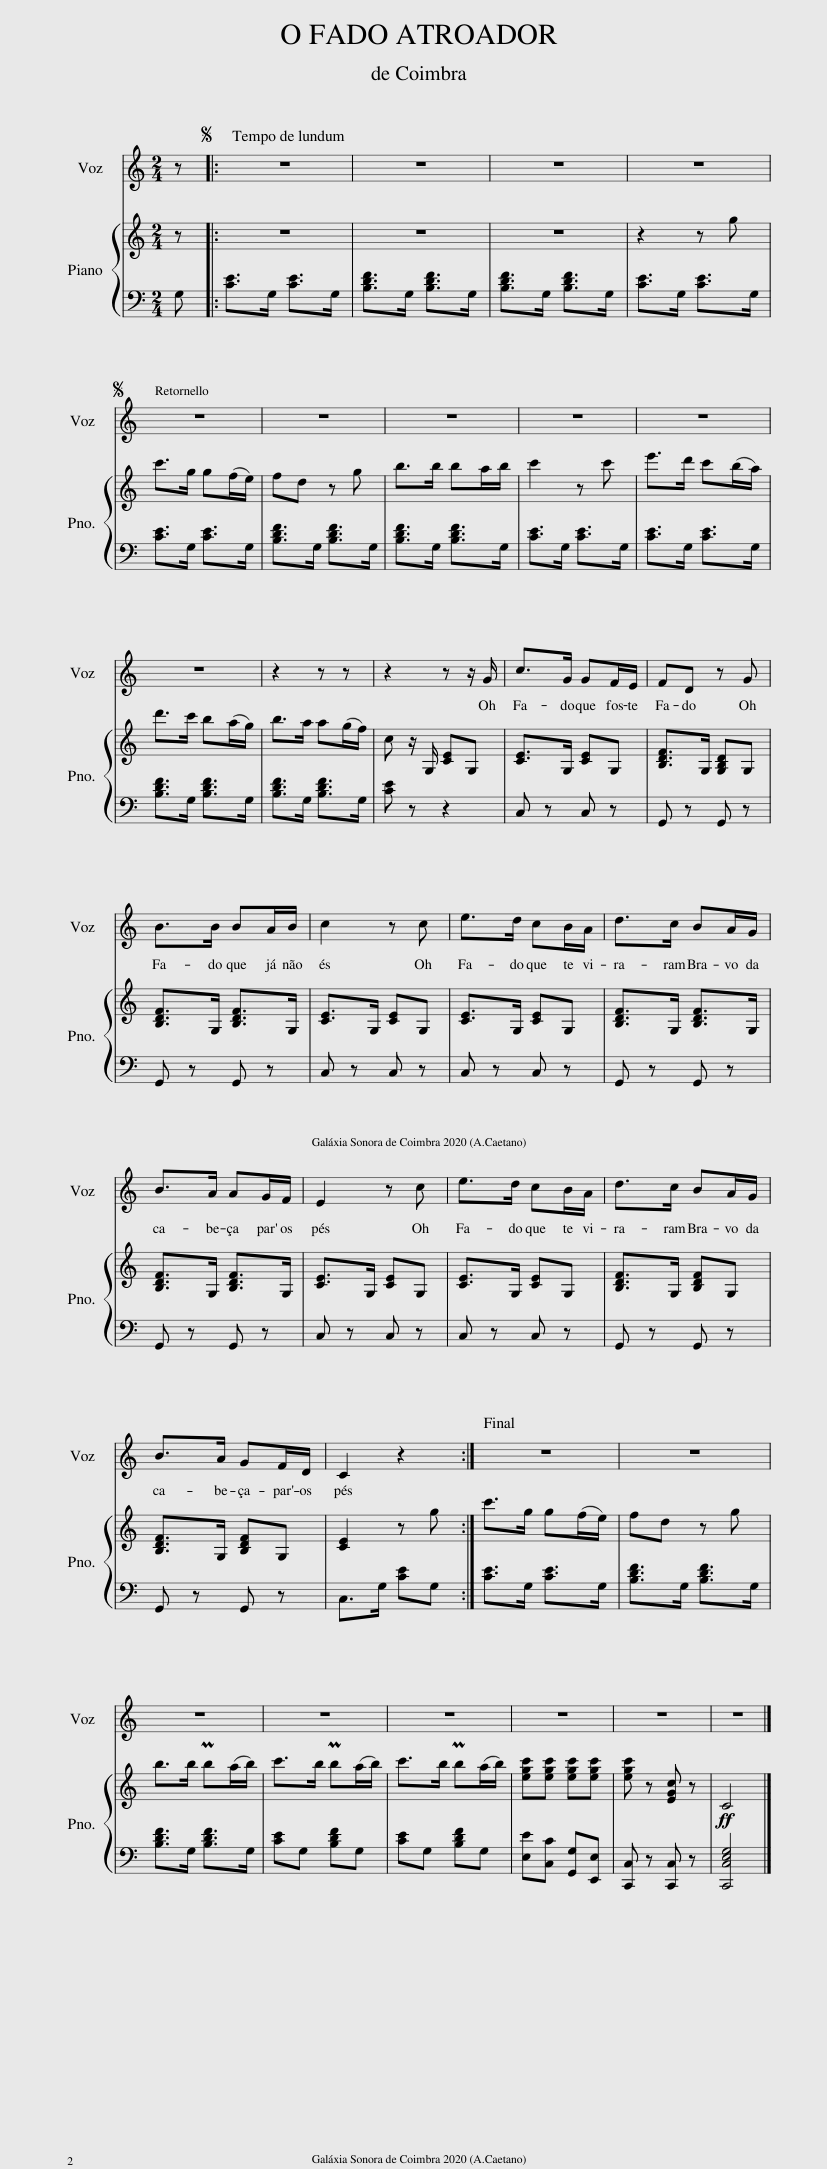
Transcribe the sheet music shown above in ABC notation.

X:1
%%score 1 { 2 | 3 }
L:1/8
Q:1/4=60
M:2/4
I:linebreak $
K:C
V:1 treble
V:2 treble
V:3 bass
V:1
 z |:S z4 | z4 | z4 | z4 |$ %5
S z4 | z4 | z4 | z4 | z4 |$ %10
 z4 | z2 z z | z2 z z/ G/ | c>G GF/E/ | FD z G |$ %15
 B>B BA/B/ | c2 z c | e>d cB/A/ | d>c BA/G/ |$ B>A AG/F/ | %20
 E2 z c | e>d cB/A/ | d>c BA/G/ |$ B>A GF/D/ | C2 z2 :| %25
 z4!fine! | z4 |$ z4 | z4 | z4 | %30
 z4 | z4 | z4 |] %33
V:2
 z |: z4 | z4 | z4 | z2 z g |$ %5
 c'>g g(f/e/) | fd z g | b>b ba/b/ | c'2 z c' | e'>d' c'(b/a/) |$ %10
 d'>c' b(a/g/) | b>a a(g/f/) | c z/ G,/ [CE]G, | [CE]>G, [CE]G, | [B,DF]>G, [G,B,D]G, |$ %15
 [B,DF]>G, [B,DF]>G, | [CE]>G, [CE]G, | [CE]>G, [CE]G, | [B,DF]>G, [B,DF]>G, |$ [B,DF]>G, [B,DF]>G, | %20
 [CE]>G, [CE]G, | [CE]>G, [CE]G, | [B,DF]>G, [B,DF]G, |$ [B,DF]>G, [B,DF]G, | [CE]2 z g :| %25
 c'>g g(f/e/) | fd z g |$ b>b Pb(a/b/) | c'>b Pb(a/b/) | c'>b Pb(a/b/) | %30
 [egc'][egc'] [egc'][egc'] | [egc'] z [EGc] z |!ff! C4 |] %33
V:3
 G, |: [CE]>G, [CE]>G, | [B,DF]>G, [B,DF]>G, | [B,DF]>G, [B,DF]>G, | [CE]>G, [CE]>G, |$ %5
 [CE]>G, [CE]>G, | [B,DF]>G, [B,DF]>G, | [B,DF]>G, [B,DF]>G, | [CE]>G, [CE]>G, | [CE]>G, [CE]>G, |$ %10
 [B,DF]>G, [B,DF]>G, | [B,DF]>G, [B,DF]>G, | [CE] z z2 | C, z C, z | G,, z G,, z |$ %15
 G,, z G,, z | C, z C, z | C, z C, z | G,, z G,, z |$ G,, z G,, z | %20
 C, z C, z | C, z C, z | G,, z G,, z |$ G,, z G,, z | C,>G, [CE]G, :| %25
 [CE]>G, [CE]>G, | [B,DF]>G, [B,DF]>G, |$ [B,DF]>G, [B,DF]>G, | [CE]G, [B,DF]G, | [CE]G, [B,DF]G, | %30
 [E,E][C,C] [G,,G,][E,,E,] | [C,,C,] z [C,,C,] z | [C,,C,E,G,]4 |] %33
